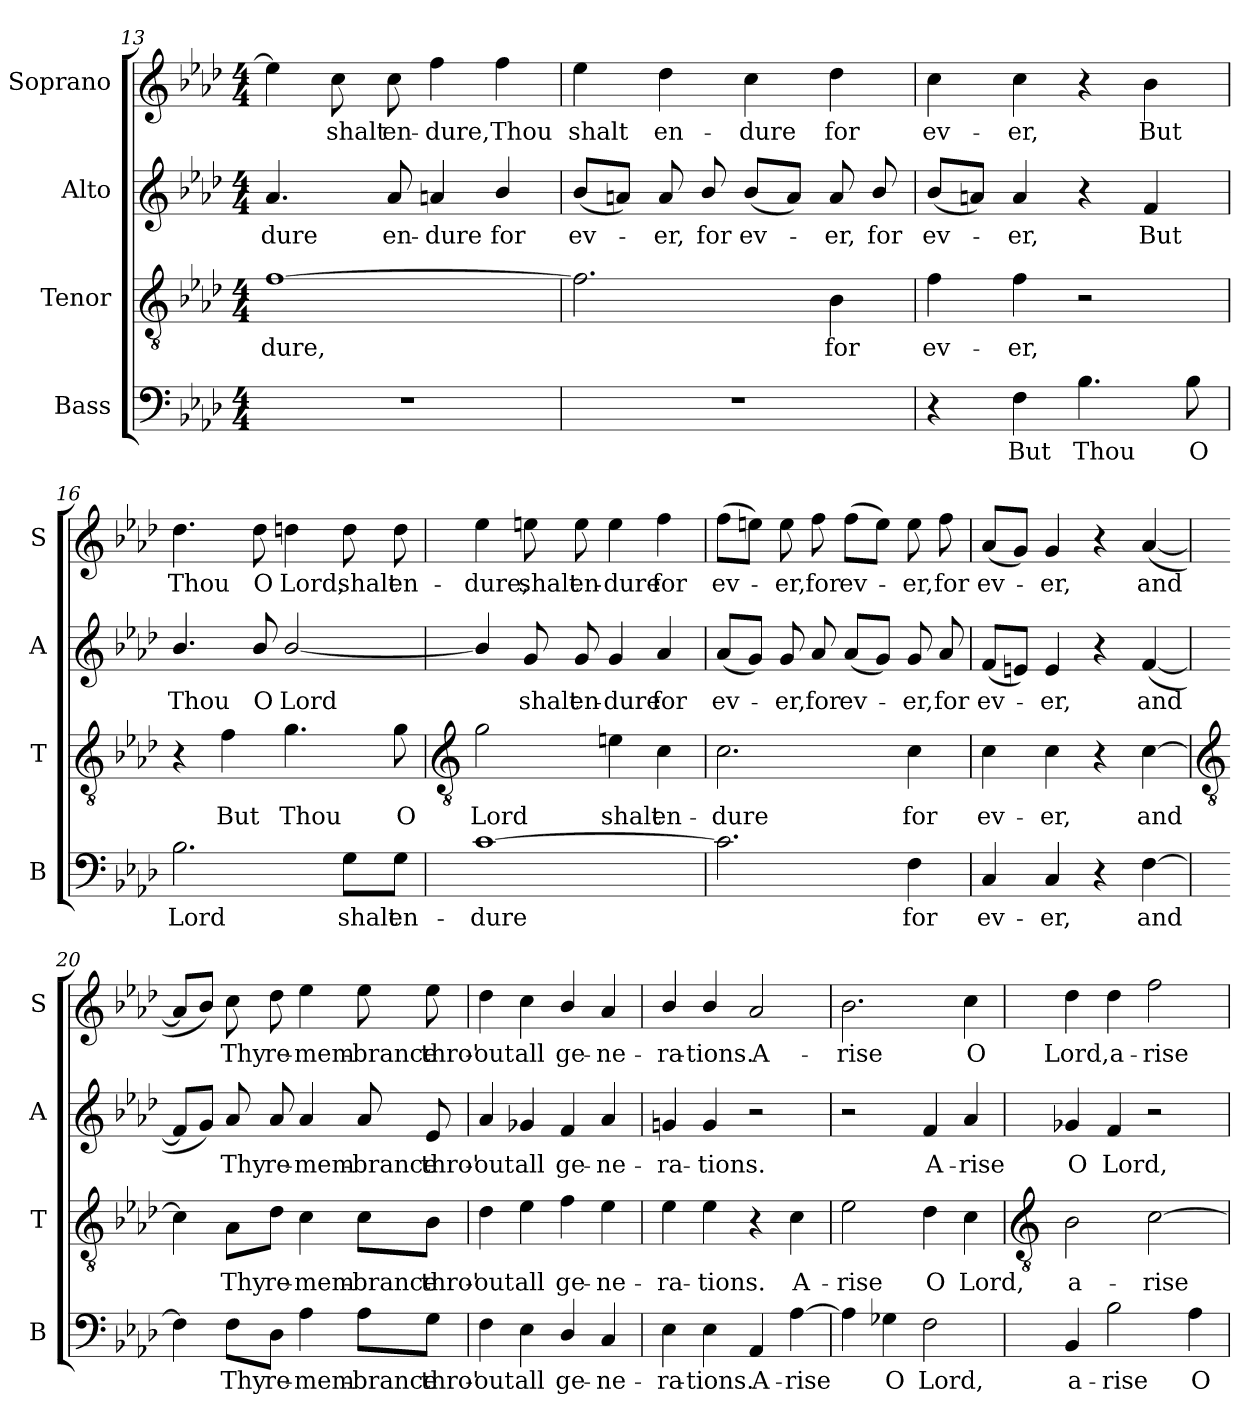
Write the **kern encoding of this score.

**kern	**text	**kern	**text	**kern	**text	**kern	**text
*part4	*part4	*part3	*part3	*part2	*part2	*part1	*part1
*staff4	*staff4	*staff3	*staff3	*staff2	*staff2	*staff1	*staff1
*I"Bass	*	*I"Tenor	*	*I"Alto	*	*I"Soprano	*
*I'B	*	*I'T	*	*I'A	*	*I'S	*
!!LO:LB:g=z
*clefF4	*	*clefGv2	*	*clefG2	*	*clefG2	*
*k[b-e-a-d-]	*	*k[b-e-a-d-]	*	*k[b-e-a-d-]	*	*k[b-e-a-d-]	*
*A-:	*	*A-:	*	*A-:	*	*A-:	*
*M4/4	*	*M4/4	*	*M4/4	*	*M4/4	*
=13	=13	=13	=13	=13	=13	=13	=13
!	!	!	!LO:LY:b	!	!LO:LY:b	!	!
1r	.	[1f	-dure,	4.a-	-dure	4ee-]	.
!	!	!	!	!	!	!	!LO:LY:b
.	.	.	.	.	.	8cc	shalt
!	!	!	!	!	!LO:LY:b	!	!LO:LY:b
.	.	.	.	8a-	en-	8cc	en-
!	!	!	!	!	!LO:LY:b	!	!LO:LY:b
.	.	.	.	4an	-dure	4ff	-dure,
!	!	!	!	!	!LO:LY:b	!	!LO:LY:b
.	.	.	.	4b-/	for	4ff	Thou
=14	=14	=14	=14	=14	=14	=14	=14
!	!	!	!	!	!LO:LY:b	!	!LO:LY:b
1r	.	2.f]	.	(<8b-L	ev-	4ee-	shalt
.	.	.	.	8anJ)	.	.	.
!	!	!	!	!	!LO:LY:b	!	!LO:LY:b
.	.	.	.	8a	er,	4dd-	en-
!	!	!	!	!	!LO:LY:b	!	!
.	.	.	.	8b-/	for	.	.
!	!	!	!	!	!LO:LY:b	!	!LO:LY:b
.	.	.	.	(<8b-L	ev-	4cc	-dure
.	.	.	.	8aJ)	.	.	.
!	!	!	!LO:LY:b	!	!LO:LY:b	!	!LO:LY:b
.	.	4B-	for	8a	er,	4dd-	for
!	!	!	!	!	!LO:LY:b	!	!
.	.	.	.	8b-/	for	.	.
=15	=15	=15	=15	=15	=15	=15	=15
!	!	!	!LO:LY:b	!	!LO:LY:b	!	!LO:LY:b
4r	.	4f	ev-	(<8b-L	ev-	4cc	ev-
.	.	.	.	8anJ)	.	.	.
!	!LO:LY:b	!	!LO:LY:b	!	!LO:LY:b	!	!LO:LY:b
4F	But	4f	-er,	4a	er,	4cc	-er,
!	!LO:LY:b	!	!	!	!	!	!
4.B-	Thou	2r	.	4r	.	4r	.
!	!	!	!	!	!LO:LY:b	!	!LO:LY:b
.	.	.	.	4f	But	4b-	But
!	!LO:LY:b	!	!	!	!	!	!
8B-	O	.	.	.	.	.	.
=16	=16	=16	=16	=16	=16	=16	=16
!	!LO:LY:b	!	!	!	!LO:LY:b	!	!LO:LY:b
2.B-	Lord	4r	.	4.b-/	Thou	4.dd-	Thou
!	!	!	!LO:LY:b	!	!	!	!
.	.	4f	But	.	.	.	.
!	!	!	!	!	!LO:LY:b	!	!LO:LY:b
.	.	.	.	8b-/	O	8dd-	O
!	!	!	!LO:LY:b	!	!LO:LY:b	!	!LO:LY:b
.	.	4.g	Thou	[2b-/	Lord	4ddn	Lord,
!	!LO:LY:b	!	!	!	!	!	!LO:LY:b
8G\L	shalt	.	.	.	.	8dd	shalt
!	!LO:LY:b	!	!LO:LY:b	!	!	!	!LO:LY:b
8G\J	en-	8g	O	.	.	8dd	en-
!!LO:LB:g=z
=17	=17	=17	=17	=17	=17	=17	=17
*	*	*clefGv2	*	*	*	*	*
!	!LO:LY:b	!	!LO:LY:b	!	!	!	!LO:LY:b
[1c	-dure	2g	Lord	4b-/]	.	4ee-	-dure,
!	!	!	!	!	!LO:LY:b	!	!LO:LY:b
.	.	.	.	8g	shalt	8een	shalt
!	!	!	!	!	!LO:LY:b	!	!LO:LY:b
.	.	.	.	8g	en-	8ee	en-
!	!	!	!LO:LY:b	!	!LO:LY:b	!	!LO:LY:b
.	.	4en	shalt	4g	-dure	4ee	-dure
!	!	!	!LO:LY:b	!	!LO:LY:b	!	!LO:LY:b
.	.	4c	en-	4a-	for	4ff	for
=18	=18	=18	=18	=18	=18	=18	=18
!	!	!	!LO:LY:b	!	!LO:LY:b	!	!LO:LY:b
2.c]	.	2.c	-dure	(<8a-L	ev-	(>8ffL	ev-
.	.	.	.	8gJ)	.	8eenJ)	.
!	!	!	!	!	!LO:LY:b	!	!LO:LY:b
.	.	.	.	8g	er,	8ee	er,
!	!	!	!	!	!LO:LY:b	!	!LO:LY:b
.	.	.	.	8a-	for	8ff	for
!	!	!	!	!	!LO:LY:b	!	!LO:LY:b
.	.	.	.	(<8a-L	ev-	(>8ffL	ev-
.	.	.	.	8gJ)	.	8eeJ)	.
!	!LO:LY:b	!	!LO:LY:b	!	!LO:LY:b	!	!LO:LY:b
4F	for	4c	for	8g	er,	8ee	er,
!	!	!	!	!	!LO:LY:b	!	!LO:LY:b
.	.	.	.	8a-	for	8ff	for
=19	=19	=19	=19	=19	=19	=19	=19
!	!LO:LY:b	!	!LO:LY:b	!	!LO:LY:b	!	!LO:LY:b
4C	ev-	4c	ev-	(<8fL	ev-	(<8a-L	ev-
.	.	.	.	8enJ)	.	8gJ)	.
!	!LO:LY:b	!	!LO:LY:b	!	!LO:LY:b	!	!LO:LY:b
4C	-er,	4c	-er,	4e	er,	4g	er,
4r	.	4r	.	4r	.	4r	.
!	!LO:LY:b	!	!LO:LY:b	!	!LO:LY:b	!	!LO:LY:b
[4F	and	[4c	and	(<[4f	and	(<[4a-	and
!!LO:LB:g=z
=20	=20	=20	=20	=20	=20	=20	=20
*	*	*clefGv2	*	*	*	*	*
4F]	.	4c]	.	8fL]	.	8a-L]	.
.	.	.	.	8gJ)	.	8b-J)	.
!	!LO:LY:b	!	!LO:LY:b	!	!LO:LY:b	!	!LO:LY:b
8F\L	Thy	8A-\L	Thy	8a-	Thy	8cc	Thy
!	!LO:LY:b	!	!LO:LY:b	!	!LO:LY:b	!	!LO:LY:b
8D-\J	re-	8d-\J	re-	8a-	re-	8dd-	re-
!	!LO:LY:b	!	!LO:LY:b	!	!LO:LY:b	!	!LO:LY:b
4A-	-mem-	4c	-mem-	4a-	-mem-	4ee-	-mem-
!	!LO:LY:b	!	!LO:LY:b	!	!LO:LY:b	!	!LO:LY:b
8A-\L	-brance	8c\L	-brance	8a-	-brance	8ee-	-brance
!	!LO:LY:b	!	!LO:LY:b	!	!LO:LY:b	!	!LO:LY:b
8G\J	thro'-	8B-\J	thro'-	8e-	thro'-	8ee-	thro'-
=21	=21	=21	=21	=21	=21	=21	=21
!	!LO:LY:b	!	!LO:LY:b	!	!LO:LY:b	!	!LO:LY:b
4F	-out	4d-	-out	4a-	-out	4dd-	-out
!	!LO:LY:b	!	!LO:LY:b	!	!LO:LY:b	!	!LO:LY:b
4E-	all	4e-	all	4g-X	all	4cc	all
!	!LO:LY:b	!	!LO:LY:b	!	!LO:LY:b	!	!LO:LY:b
4D-/	ge-	4f	ge-	4f	ge-	4b-/	ge-
!	!LO:LY:b	!	!LO:LY:b	!	!LO:LY:b	!	!LO:LY:b
4C	-ne-	4e-	-ne-	4a-	-ne-	4a-	-ne-
=22	=22	=22	=22	=22	=22	=22	=22
!	!LO:LY:b	!	!LO:LY:b	!	!LO:LY:b	!	!LO:LY:b
4E-	-ra-	4e-	-ra-	4gn	-ra-	4b-/	-ra-
!	!LO:LY:b	!	!LO:LY:b	!	!LO:LY:b	!	!LO:LY:b
4E-	-tions.	4e-	-tions.	4g	-tions.	4b-/	-tions.
!	!LO:LY:b	!	!	!	!	!	!LO:LY:b
4AA-	A-	4r	.	2r	.	2a-	A-
!	!LO:LY:b	!	!LO:LY:b	!	!	!	!
[4A-	-rise	4c	A-	.	.	.	.
=23	=23	=23	=23	=23	=23	=23	=23
!	!	!	!LO:LY:b	!	!	!	!LO:LY:b
4A-]	.	2e-	-rise	2r	.	2.b-	-rise
!	!LO:LY:b	!	!	!	!	!	!
4G-X	O	.	.	.	.	.	.
!	!LO:LY:b	!	!LO:LY:b	!	!LO:LY:b	!	!
2F	Lord,	4d-	O	4f	A-	.	.
!	!	!	!LO:LY:b	!	!LO:LY:b	!	!LO:LY:b
.	.	4c	Lord,	4a-	-rise	4cc	O
!!LO:LB:g=z
=24	=24	=24	=24	=24	=24	=24	=24
*	*	*clefGv2	*	*	*	*	*
!	!LO:LY:b	!	!LO:LY:b	!	!LO:LY:b	!	!LO:LY:b
4BB-	a-	2B-	a-	4g-X	O	4dd-	Lord,
!	!LO:LY:b	!	!	!	!LO:LY:b	!	!LO:LY:b
2B-	-rise	.	.	4f	Lord,	4dd-	a-
!	!	!	!LO:LY:b	!	!	!	!LO:LY:b
.	.	[2c	-rise	2r	.	2ff	-rise
!	!LO:LY:b	!	!	!	!	!	!
4A-	O	.	.	.	.	.	.
=	=	=	=	=	=	=	=
*-	*-	*-	*-	*-	*-	*-	*-
